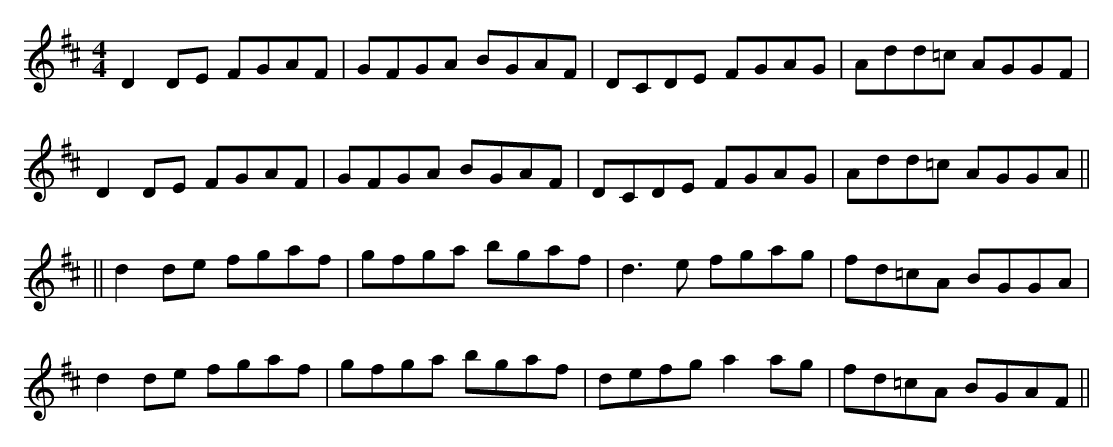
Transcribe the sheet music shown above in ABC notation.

X:1
M:4/4
K:D
D2DE FGAF|GFGA BGAF|DCDE FGAG|Add=c AGGF|
D2DE FGAF|GFGA BGAF|DCDE FGAG|Add=c AGGA||
||d2 de fgaf|gfga bgaf|d3e fgag|fd=cA BGGA|
d2 de fgaf|gfga bgaf|defg a2 ag|fd=cA BGAF||
